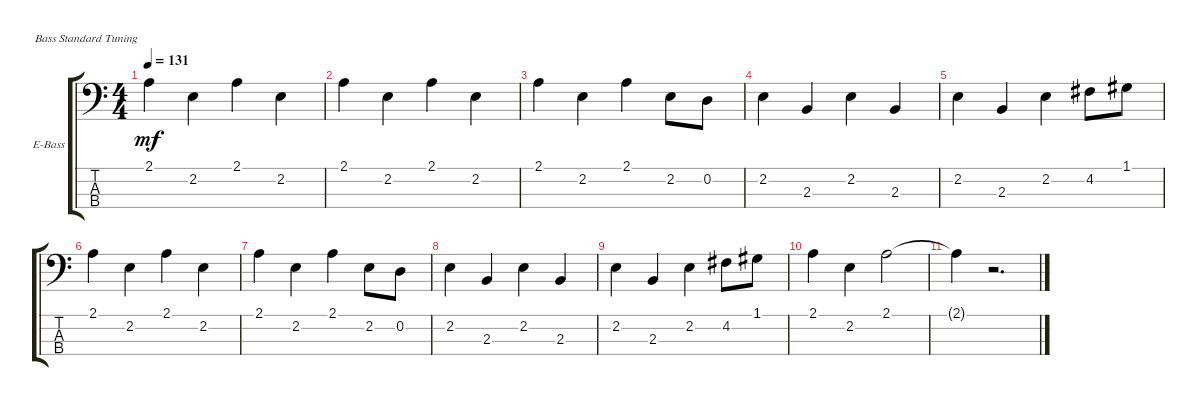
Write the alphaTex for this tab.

\bracketExtendMode groupsimilarinstruments
\firstSystemTrackNameOrientation horizontal
\otherSystemsTrackNameOrientation horizontal
\track ("Electric Bass" "E-Bass") {instrument electricbassfinger}
\staff {score tabs}
\tuning (G2 D2 A1 E1)
\ts (4 4)
\tempo 131
\clef f4
\ks c
2.1.4{dy mf} 2.2.4 2.1.4 2.2.4 |
2.1.4 2.2.4 2.1.4 2.2.4 |
2.1.4 2.2.4 2.1.4 2.2.8 0.2.8 |
2.2.4 2.3.4 2.2.4 2.3.4 |
2.2.4 2.3.4 2.2.4 4.2.8 1.1.8 |
2.1.4 2.2.4 2.1.4 2.2.4 |
2.1.4 2.2.4 2.1.4 2.2.8 0.2.8 |
2.2.4 2.3.4 2.2.4 2.3.4 |
2.2.4 2.3.4 2.2.4 4.2.8 1.1.8 |
2.1.4 2.2.4 2.1.2 |
2.1{t}.4 r.2{d}
